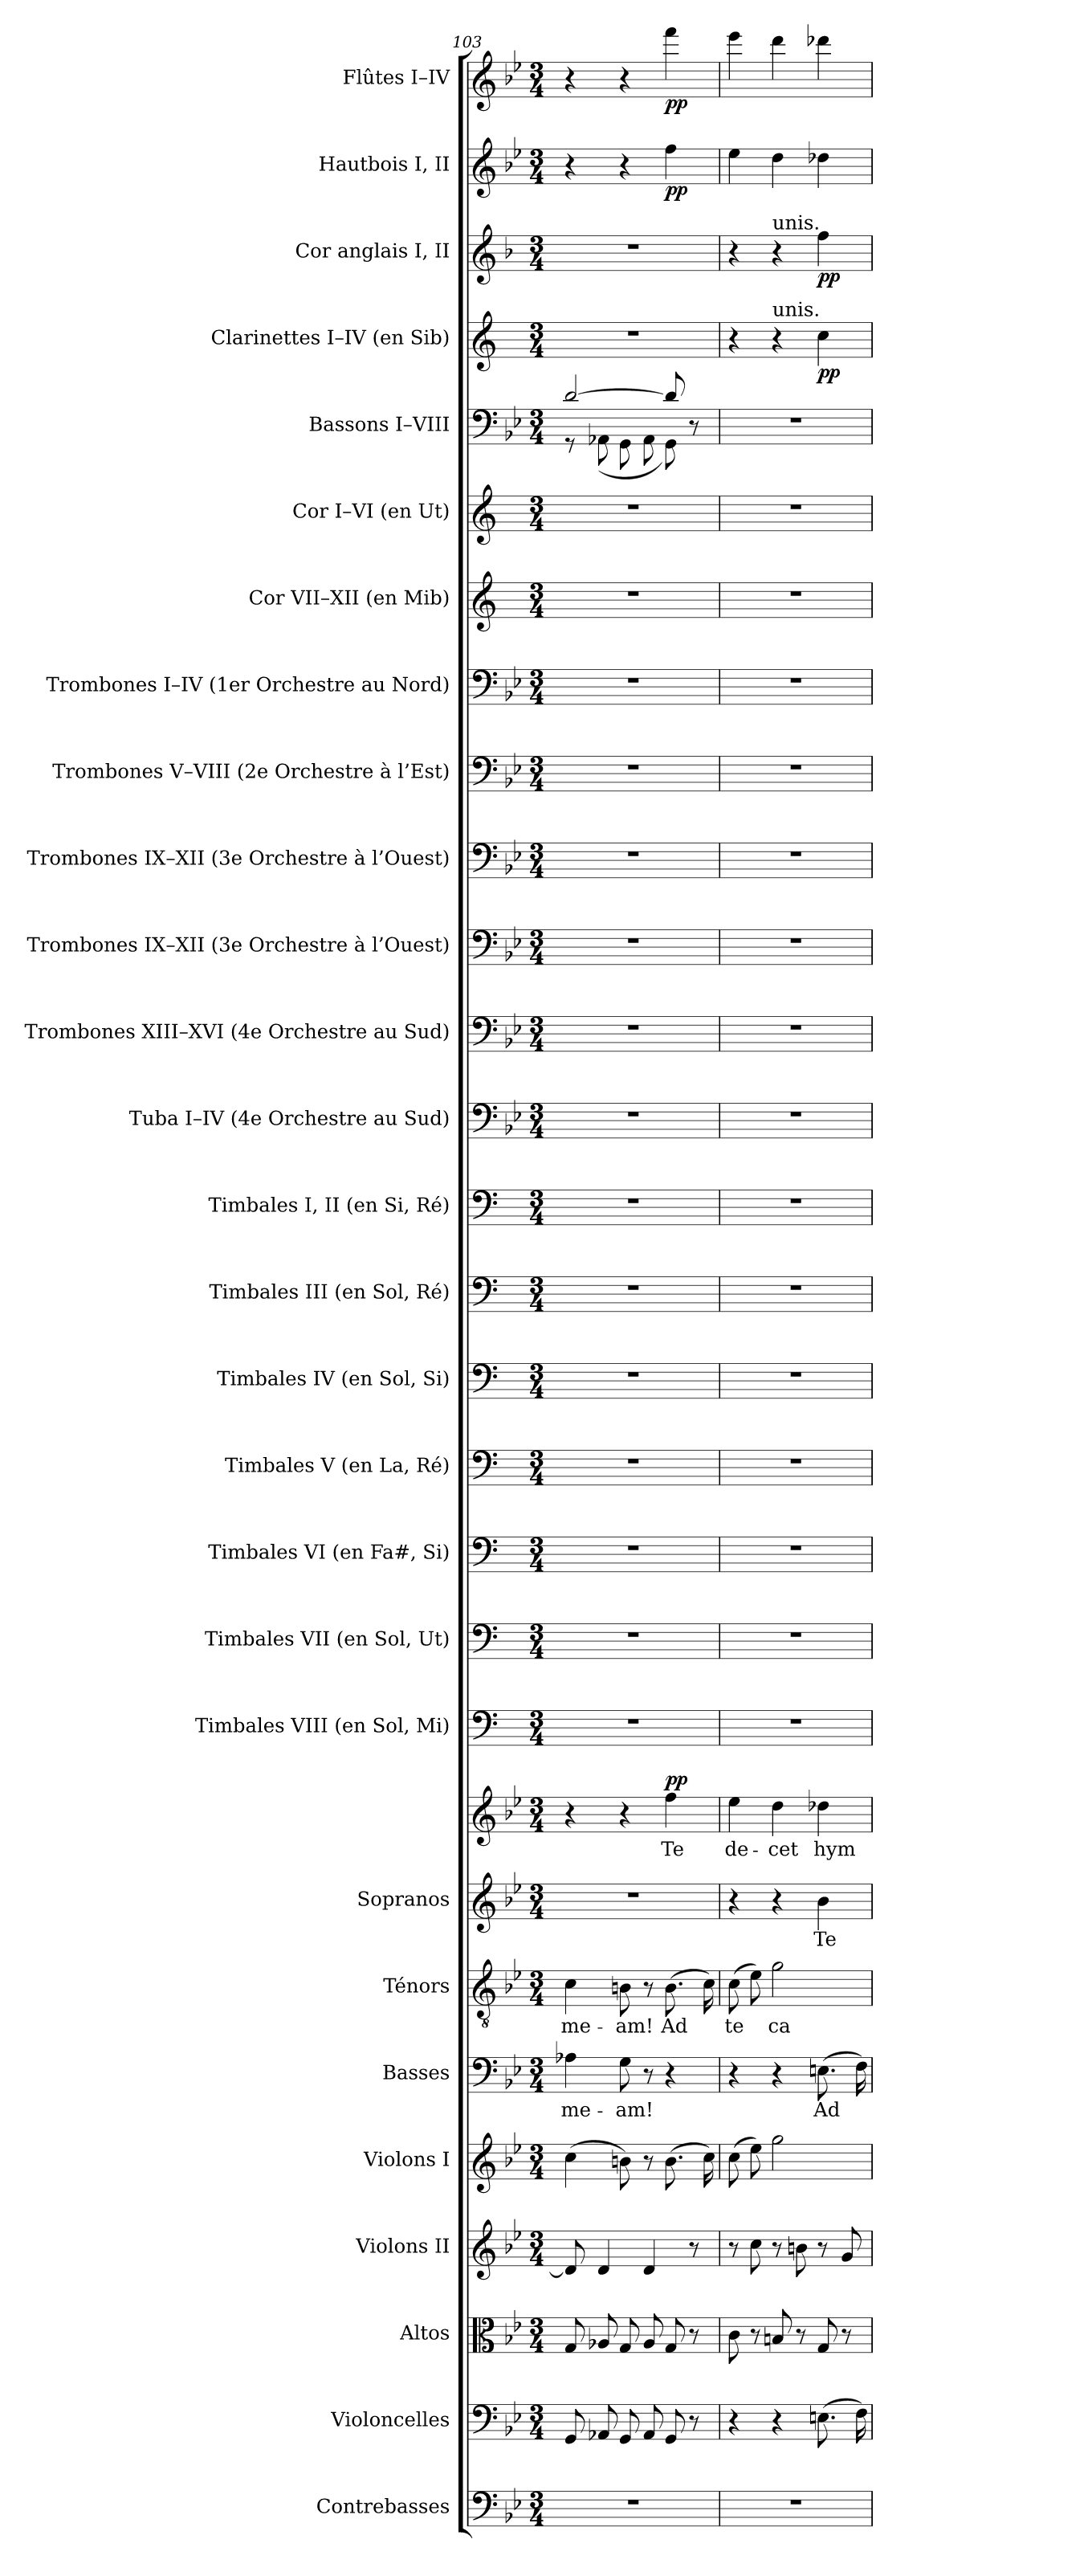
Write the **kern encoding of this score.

**kern	**kern	**kern	**kern	**kern	**kern	**text	**kern	**text	**kern	**text	**kern	**text	**dynam	**kern	**kern	**kern	**kern	**kern	**kern	**kern	**kern	**kern	**kern	**kern	**kern	**kern	**kern	**kern	**kern	**kern	**dynam	**kern	**dynam	**kern	**dynam	**kern	**dynam
*part28	*part27	*part26	*part25	*part24	*part23	*part23	*part22	*part22	*part21	*part21	*part21	*part21	*part21	*part20	*part19	*part18	*part17	*part16	*part15	*part14	*part13	*part12	*part11	*part10	*part9	*part8	*part7	*part6	*part5	*part4	*part4	*part3	*part3	*part2	*part2	*part1	*part1
*staff29	*staff28	*staff27	*staff26	*staff25	*staff24	*staff24	*staff23	*staff23	*staff22	*staff22	*staff21	*staff21	*staff21/22	*staff20	*staff19	*staff18	*staff17	*staff16	*staff15	*staff14	*staff13	*staff12	*staff11	*staff10	*staff9	*staff8	*staff7	*staff6	*staff5	*staff4	*staff4	*staff3	*staff3	*staff2	*staff2	*staff1	*staff1
*I"Contrebasses	*I"Violoncelles	*I"Altos	*I"Violons II	*I"Violons I	*I"Basses	*	*I"Ténors	*	*I"Sopranos	*	*	*	*	*I"Timbales VIII (en Sol, Mi)	*I"Timbales VII (en Sol, Ut)	*I"Timbales VI (en Fa#, Si)	*I"Timbales V (en La, Ré)	*I"Timbales IV (en Sol, Si)	*I"Timbales III (en Sol, Ré)	*I"Timbales I, II (en Si, Ré)	*I"Tuba I–IV (4e Orchestre au Sud)	*I"Trombones XIII–XVI (4e Orchestre au Sud)	*I"Trombones IX–XII (3e Orchestre à l’Ouest)	*I"Trombones IX–XII (3e Orchestre à l’Ouest)	*I"Trombones V–VIII (2e Orchestre à l’Est)	*I"Trombones I–IV (1er Orchestre au Nord)	*I"Cor VII–XII (en Mib)	*I"Cor I–VI (en Ut)	*I"Bassons I–VIII	*I"Clarinettes I–IV (en Sib)	*	*I"Cor anglais I, II	*	*I"Hautbois I, II	*	*I"Flûtes I–IV	*
*I'Cb.	*I'Vlles	*I'Altos	*I'Vns II	*I'Vns I	*I'Basses	*	*I'Tén.	*	*I'Sopr.	*	*	*	*	*I'VIII	*I'VII	*I'VI	*I'Timb.  V	*I'IV	*I'III	*I'I, II	*I'Tb.	*I'4e Orchestre	*	*I'Trb.  3e Orchestre	*I'2e Orchestre	*I'1er Orchestre	*I'Cor (Mib)	*I'Cor (Ut)	*I'Bns	*I'Cl. (Sib)	*	*I'C. a.	*	*I'Hb.	*	*I'Fl.	*
*clefF4	*clefF4	*clefC3	*clefG2	*clefG2	*clefF4	*	*clefGv2	*	*clefG2	*	*clefG2	*	*	*clefF4	*clefF4	*clefF4	*clefF4	*clefF4	*clefF4	*clefF4	*clefF4	*clefF4	*clefF4	*clefF4	*clefF4	*clefF4	*clefG2	*clefG2	*clefF4	*clefG2	*	*clefG2	*	*clefG2	*	*clefG2	*
*ITrd7c12	*	*	*	*	*	*	*ITrd7c12	*	*	*	*	*	*	*	*	*	*	*	*	*	*	*	*	*	*	*	*ITrd5c9	*ITrd7c12	*	*ITrd1c2	*	*ITrd4c7	*	*	*	*	*
*k[b-e-]	*k[b-e-]	*k[b-e-]	*k[b-e-]	*k[b-e-]	*k[b-e-]	*	*k[b-e-]	*	*k[b-e-]	*	*k[b-e-]	*	*	*k[]	*k[]	*k[]	*k[]	*k[]	*k[]	*k[]	*k[b-e-]	*k[b-e-]	*k[b-e-]	*k[b-e-]	*k[b-e-]	*k[b-e-]	*k[b-e-a-]	*k[]	*k[b-e-]	*k[b-e-]	*	*k[b-e-]	*	*k[b-e-]	*	*k[b-e-]	*
*B-:	*B-:	*B-:	*B-:	*B-:	*B-:	*	*B-:	*	*B-:	*	*B-:	*	*	*C:	*C:	*C:	*C:	*C:	*C:	*C:	*B-:	*B-:	*B-:	*B-:	*B-:	*B-:	*E-:	*C:	*B-:	*B-:	*	*B-:	*	*B-:	*	*B-:	*
*M3/4	*M3/4	*M3/4	*M3/4	*M3/4	*M3/4	*	*M3/4	*	*M3/4	*	*M3/4	*	*	*M3/4	*M3/4	*M3/4	*M3/4	*M3/4	*M3/4	*M3/4	*M3/4	*M3/4	*M3/4	*M3/4	*M3/4	*M3/4	*M3/4	*M3/4	*M3/4	*M3/4	*	*M3/4	*	*M3/4	*	*M3/4	*
=103	=103	=103	=103	=103	=103	=103	=103	=103	=103	=103	=103	=103	=103	=103	=103	=103	=103	=103	=103	=103	=103	=103	=103	=103	=103	=103	=103	=103	=103	=103	=103	=103	=103	=103	=103	=103	=103
!LO:N:vis=1	!	!	!	!	!	!	!	!	!	!	!	!	!	!	!	!	!	!	!	!	!	!	!	!	!	!	!	!	!	!	!	!	!	!	!	!	!
!	!	!	!	!	!	!LO:LY:b:color=#000000	!	!	!	!	!	!	!	!	!	!	!	!	!	!	!	!	!	!	!	!	!	!	!	!	!	!	!	!	!	!	!
!	!	!	!	!	!	!	!	!LO:LY:b:color=#000000	!LO:N:vis=1	!	!	!	!	!LO:N:vis=1	!LO:N:vis=1	!LO:N:vis=1	!LO:N:vis=1	!LO:N:vis=1	!LO:N:vis=1	!LO:N:vis=1	!LO:N:vis=1	!LO:N:vis=1	!LO:N:vis=1	!LO:N:vis=1	!LO:N:vis=1	!LO:N:vis=1	!LO:N:vis=1	!LO:N:vis=1	!	!LO:N:vis=1	!	!LO:N:vis=1	!	!	!	!	!
*	*	*	*	*	*	*	*	*	*	*	*	*	*	*	*	*	*	*	*	*	*	*	*	*	*	*	*	*	*^	*	*	*	*	*	*	*	*
2.r	8GGi/	8Gi/	8di/]	(4cci\	4A-Xi\	me-	4Ci\	me-	2.r	.	4r	.	.	2.r	2.r	2.r	2.r	2.r	2.r	2.r	2.r	2.r	2.r	2.r	2.r	2.r	2.r	2.r	[>2di/	8r	2.r	.	2.r	.	4r	.	4r	.
.	8AA-Xi/	8A-Xi/	4di/	.	.	.	.	.	.	.	.	.	.	.	.	.	.	.	.	.	.	.	.	.	.	.	.	.	.	(8AA-Xi\	.	.	.	.	.	.	.	.
!	!	!	!	!	!	!LO:LY:b:color=#000000	!	!	!	!	!	!	!	!	!	!	!	!	!	!	!	!	!	!	!	!	!	!	!	!	!	!	!	!	!	!	!	!
!	!	!	!	!	!	!	!	!LO:LY:b:color=#000000	!	!	!	!	!	!	!	!	!	!	!	!	!	!	!	!	!	!	!	!	!	!	!	!	!	!	!	!	!	!
.	8GGi/	8Gi/	.	8bni\)	8Gi\	-am!	8BBni\	-am!	.	.	4r	.	.	.	.	.	.	.	.	.	.	.	.	.	.	.	.	.	.	8GGi\	.	.	.	.	4r	.	4r	.
.	8AA-i/	8A-i/	4di/	8r	8r	.	8r	.	.	.	.	.	.	.	.	.	.	.	.	.	.	.	.	.	.	.	.	.	.	8AA-i\	.	.	.	.	.	.	.	.
!	!	!	!	!	!	!	!	!LO:LY:b:color=#000000	!	!	!	!	!	!	!	!	!	!	!	!	!	!	!	!	!	!	!	!	!	!	!	!	!	!	!	!	!	!
!	!	!	!	!	!	!	!	!	!	!	!	!LO:LY:b:color=#000000	!	!	!	!	!	!	!	!	!	!	!	!	!	!	!	!	!	!	!	!	!	!	!	!	!	!
.	8GGi/	8Gi/	.	(8.bi\	4r	.	(8.BBi\	Ad	.	.	4ffi\	Te	pp	.	.	.	.	.	.	.	.	.	.	.	.	.	.	.	8di/]	8GGi\)	.	.	.	.	4ffi\	pp	4fffi\	pp
.	8r	8r	8r	.	.	.	.	.	.	.	.	.	.	.	.	.	.	.	.	.	.	.	.	.	.	.	.	.	8r	8ryy	.	.	.	.	.	.	.	.
.	.	.	.	16cci\)	.	.	16Ci\)	.	.	.	.	.	.	.	.	.	.	.	.	.	.	.	.	.	.	.	.	.	.	.	.	.	.	.	.	.	.	.
*	*	*	*	*	*	*	*	*	*	*	*	*	*	*	*	*	*	*	*	*	*	*	*	*	*	*	*	*	*v	*v	*	*	*	*	*	*	*	*
=104	=104	=104	=104	=104	=104	=104	=104	=104	=104	=104	=104	=104	=104	=104	=104	=104	=104	=104	=104	=104	=104	=104	=104	=104	=104	=104	=104	=104	=104	=104	=104	=104	=104	=104	=104	=104	=104
!LO:N:vis=1	!	!	!	!	!	!	!	!	!	!	!	!	!	!	!	!	!	!	!	!	!	!	!	!	!	!	!	!	!	!	!	!	!	!	!	!	!
!	!	!	!	!	!	!	!	!LO:LY:b:color=#000000	!	!	!	!	!	!	!	!	!	!	!	!	!	!	!	!	!	!	!	!	!	!	!	!	!	!	!	!	!
!	!	!	!	!	!	!	!	!	!	!	!	!LO:LY:b:color=#000000	!	!LO:N:vis=1	!LO:N:vis=1	!LO:N:vis=1	!LO:N:vis=1	!LO:N:vis=1	!LO:N:vis=1	!LO:N:vis=1	!LO:N:vis=1	!LO:N:vis=1	!LO:N:vis=1	!LO:N:vis=1	!LO:N:vis=1	!LO:N:vis=1	!LO:N:vis=1	!LO:N:vis=1	!LO:N:vis=1	!	!	!	!	!	!	!	!
2.r	4r	8ci\	8r	(8cci\	4r	.	(8Ci\	te	4r	.	4ee-i\	de-	.	2.r	2.r	2.r	2.r	2.r	2.r	2.r	2.r	2.r	2.r	2.r	2.r	2.r	2.r	2.r	2.r	4r	.	4r	.	4ee-i\	.	4eee-i\	.
.	.	8r	8cci\	8ee-i\)	.	.	8E-i\)	.	.	.	.	.	.	.	.	.	.	.	.	.	.	.	.	.	.	.	.	.	.	.	.	.	.	.	.	.	.
!	!	!	!	!	!	!	!	!LO:LY:b:color=#000000	!	!	!	!	!	!	!	!	!	!	!	!	!	!	!	!	!	!	!	!	!	!	!	!	!	!	!	!	!
!	!	!	!	!	!	!	!	!	!	!	!	!	!	!	!	!	!	!	!	!	!	!	!	!	!	!	!	!	!	!	!	!LO:TX:a:t=unis.	!	!	!	!	!
!	!	!	!	!	!	!	!	!	!	!	!	!	!	!	!	!	!	!	!	!	!	!	!	!	!	!	!	!	!	!LO:TX:a:t=unis.	!	!	!	!	!	!	!
!	!	!	!	!	!	!	!	!	!	!	!	!LO:LY:b:color=#000000	!	!	!	!	!	!	!	!	!	!	!	!	!	!	!	!	!	!	!	!	!	!	!	!	!
.	4r	8Bni/	8r	2ggi\	4r	.	2Gi\	ca-	4r	.	4ddi\	-cet	.	.	.	.	.	.	.	.	.	.	.	.	.	.	.	.	.	4r	.	4r	.	4ddi\	.	4dddi\	.
.	.	8r	8bni\	.	.	.	.	.	.	.	.	.	.	.	.	.	.	.	.	.	.	.	.	.	.	.	.	.	.	.	.	.	.	.	.	.	.
!	!	!	!	!	!	!LO:LY:b:color=#000000	!	!	!	!	!	!	!	!	!	!	!	!	!	!	!	!	!	!	!	!	!	!	!	!	!	!	!	!	!	!	!
!	!	!	!	!	!	!	!	!	!	!LO:LY:b:color=#000000	!	!	!	!	!	!	!	!	!	!	!	!	!	!	!	!	!	!	!	!	!	!	!	!	!	!	!
!	!	!	!	!	!	!	!	!	!	!	!	!LO:LY:b:color=#000000	!	!	!	!	!	!	!	!	!	!	!	!	!	!	!	!	!	!	!	!	!	!	!	!	!
.	(8.Eni\	8Gi/	8r	.	(8.Eni\	Ad	.	.	4b-i\	Te	4dd-Xi\	hym-	.	.	.	.	.	.	.	.	.	.	.	.	.	.	.	.	.	4b-i\	pp	4b-i\	pp	4dd-Xi\	.	4ddd-Xi\	.
.	.	8r	8gi/	.	.	.	.	.	.	.	.	.	.	.	.	.	.	.	.	.	.	.	.	.	.	.	.	.	.	.	.	.	.	.	.	.	.
.	16Fi\)	.	.	.	16Fi\)	.	.	.	.	.	.	.	.	.	.	.	.	.	.	.	.	.	.	.	.	.	.	.	.	.	.	.	.	.	.	.	.
=	=	=	=	=	=	=	=	=	=	=	=	=	=	=	=	=	=	=	=	=	=	=	=	=	=	=	=	=	=	=	=	=	=	=	=	=	=
*-	*-	*-	*-	*-	*-	*-	*-	*-	*-	*-	*-	*-	*-	*-	*-	*-	*-	*-	*-	*-	*-	*-	*-	*-	*-	*-	*-	*-	*-	*-	*-	*-	*-	*-	*-	*-	*-
